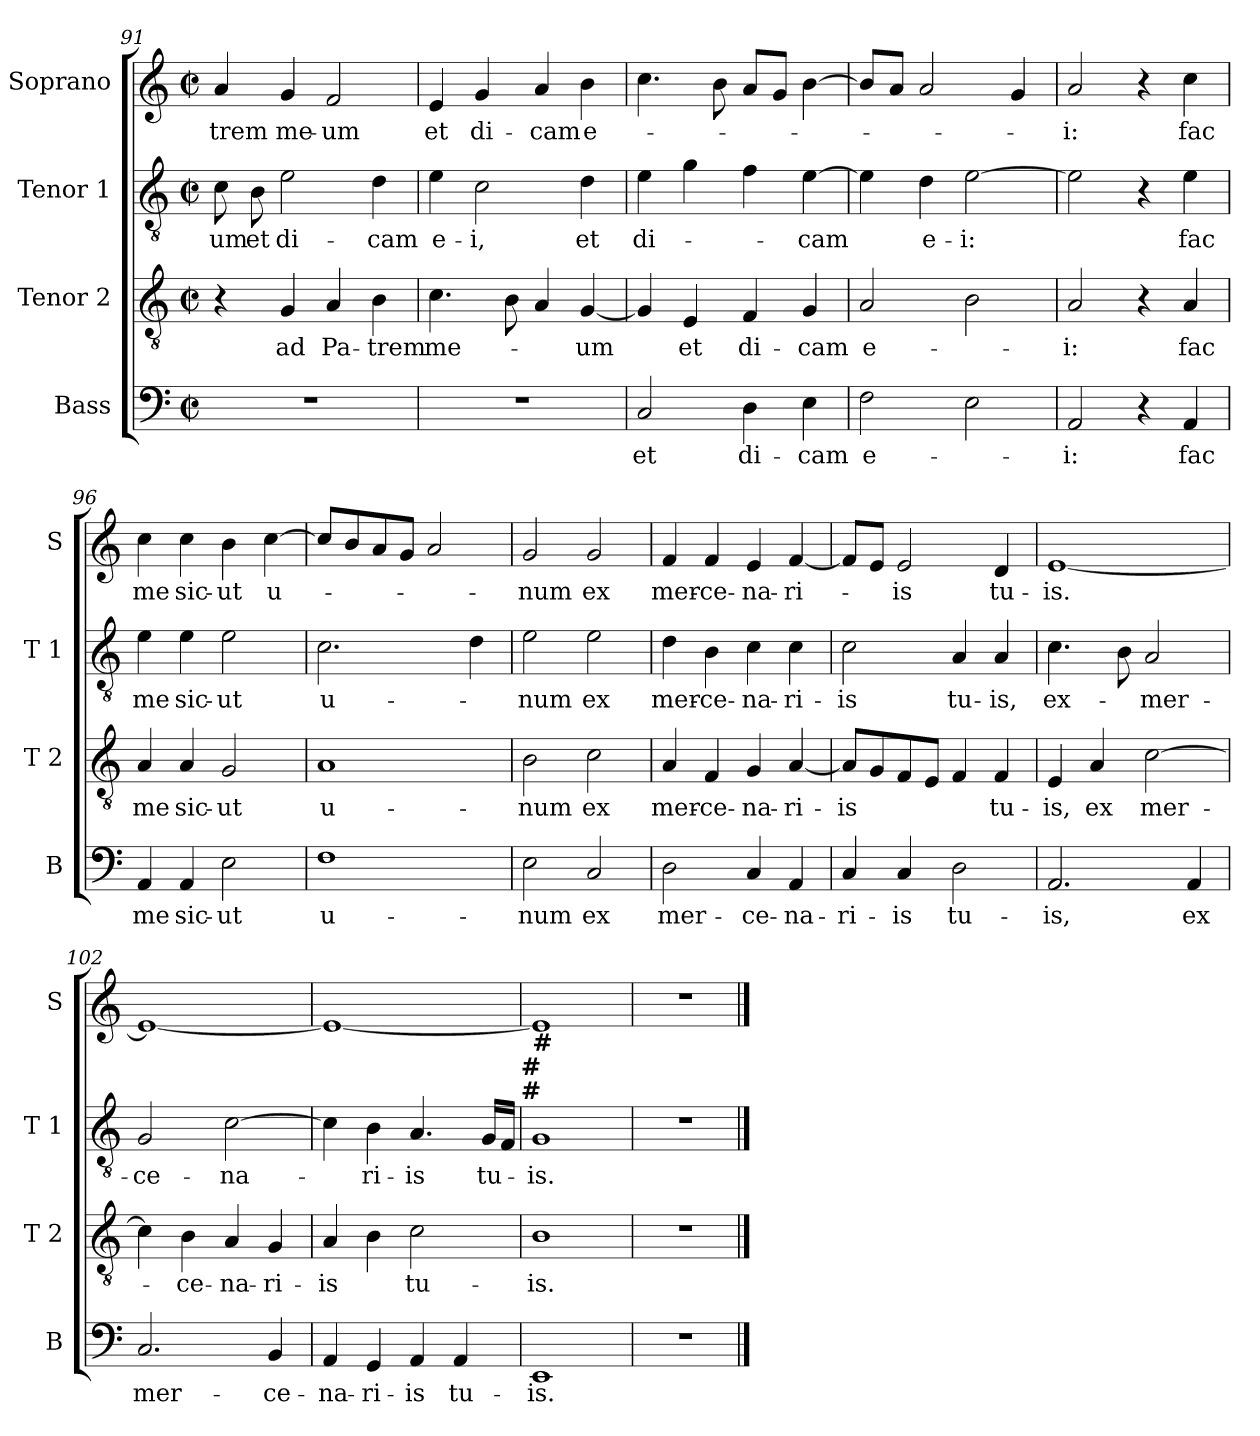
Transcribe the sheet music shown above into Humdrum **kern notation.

**kern	**text	**kern	**text	**kern	**text	**kern	**text
*part4	*part4	*part3	*part3	*part2	*part2	*part1	*part1
*staff4	*staff4	*staff3	*staff3	*staff2	*staff2	*staff1	*staff1
*I"Bass	*	*I"Tenor 2	*	*I"Tenor 1	*	*I"Soprano	*
*I'B	*	*I'T 2	*	*I'T 1	*	*I'S	*
*clefF4	*	*clefGv2	*	*clefGv2	*	*clefG2	*
*k[]	*	*k[]	*	*k[]	*	*k[]	*
*C:	*	*C:	*	*C:	*	*C:	*
*M2/2	*	*M2/2	*	*M2/2	*	*M2/2	*
*met(c|)	*	*met(c|)	*	*met(c|)	*	*met(c|)	*
=91	=91	=91	=91	=91	=91	=91	=91
1r	.	4r	.	8c\	-um	4a/	-trem
.	.	.	.	8B\	et	.	.
.	.	4G/	ad	2e\	di-	4g/	me-
.	.	4A/	Pa-	.	.	2f/	-um
.	.	4B\	-trem	4d\	-cam	.	.
=92	=92	=92	=92	=92	=92	=92	=92
1r	.	4.c\	me-	4e\	e-	4e/	et
.	.	.	.	2c\	-i,	4g/	di-
.	.	8B\	.	.	.	.	.
.	.	4A/	.	.	.	4a/	-cam
.	.	[4G/	-um	4d\	et	4b\	e-
!!LO:LB:g=z
=93	=93	=93	=93	=93	=93	=93	=93
2C/	et	4G/]	.	4e\	di-	4.cc\	.
.	.	4E/	et	4g\	.	.	.
.	.	.	.	.	.	8b\	.
4D\	di-	4F/	di-	4f\	.	8a/L	.
.	.	.	.	.	.	8g/J	.
4E\	-cam	4G/	-cam	[4e\	-cam	[4b\	.
=94	=94	=94	=94	=94	=94	=94	=94
2F\	e-	2A/	e-	4e\]	.	8b/L]	.
.	.	.	.	.	.	8a/J	.
.	.	.	.	4d\	e-	2a/	.
2E\	.	2B\	.	[2e\	-i:	.	.
.	.	.	.	.	.	4g/	.
=95	=95	=95	=95	=95	=95	=95	=95
2AA/	-i:	2A/	-i:	2e\]	.	2a/	-i:
4r	.	4r	.	4r	.	4r	.
4AA/	fac	4A/	fac	4e\	fac	4cc\	fac
=96	=96	=96	=96	=96	=96	=96	=96
4AA/	me	4A/	me	4e\	me	4cc\	me
4AA/	sic-	4A/	sic-	4e\	sic-	4cc\	sic-
2E\	-ut	2G/	-ut	2e\	-ut	4b\	-ut
.	.	.	.	.	.	[4cc\	u-
=97	=97	=97	=97	=97	=97	=97	=97
1F	u-	1A	u-	2.c\	u-	8cc/L]	.
.	.	.	.	.	.	8b/	.
.	.	.	.	.	.	8a/	.
.	.	.	.	.	.	8g/J	.
.	.	.	.	.	.	2a/	.
.	.	.	.	4d\	.	.	.
=98	=98	=98	=98	=98	=98	=98	=98
2E\	-num	2B\	-num	2e\	-num	2g/	-num
2C/	ex	2c\	ex	2e\	ex	2g/	ex
!!LO:LB:g=z
=99	=99	=99	=99	=99	=99	=99	=99
2D\	mer-	4A/	mer-	4d\	mer-	4f/	mer-
.	.	4F/	-ce-	4B\	-ce-	4f/	-ce-
4C/	-ce-	4G/	-na-	4c\	-na-	4e/	-na-
4AA/	-na-	[4A/	-ri-	4c\	-ri-	[4f/	-ri-
=100	=100	=100	=100	=100	=100	=100	=100
4C/	-ri-	8A/L]	-is	2c\	-is	8f/L]	.
.	.	8G/	.	.	.	8e/J	.
4C/	-is	8F/	.	.	.	2e/	-is
.	.	8E/J	.	.	.	.	.
2D\	tu-	4F/	.	4A/	tu-	.	.
.	.	4F/	tu-	4A/	-is,	4d/	tu-
=101	=101	=101	=101	=101	=101	=101	=101
2.AA/	-is,	4E/	-is,	4.c\	ex-	[1e	-is.
.	.	4A/	ex	.	.	.	.
.	.	.	.	8B\	.	.	.
.	.	[2c\	mer-	2A/	-mer-	.	.
4AA/	ex	.	.	.	.	.	.
=102	=102	=102	=102	=102	=102	=102	=102
2.C/	mer-	4c\]	.	2G/	-ce-	1e_	.
.	.	4B\	-ce-	.	.	.	.
.	.	4A/	-na-	[2c\	-na-	.	.
4BB/	-ce-	4G/	-ri-	.	.	.	.
=103	=103	=103	=103	=103	=103	=103	=103
4AA/	-na-	4A/	-is	4c\]	.	1e_	.
4GG/	-ri-	4B\	.	4B\	-ri-	.	.
4AA/	-is	2c\	tu-	4.A/	-is	.	.
4AA/	tu-	.	.	.	.	.	.
.	.	.	.	16G/LL	tu-	.	.
.	.	.	.	16F/JJ	.	.	.
!	!	!	!	!LO:TX:a:B:t=#	!	!	!
!	!	!	!	!LO:TX:a:B:t=#	!	!	!
=104	=104	=104	=104	=104	=104	=104	=104
!	!	!	!	!LO:TX:a:B:t=#	!	!	!
1EE	-is.	1B	-is.	1G	-is.	1e]	.
!!LO:PB:g=z
=105	=105	=105	=105	=105	=105	=105	=105
1r	.	1r	.	1r	.	1r	.
==	==	==	==	==	==	==	==
*-	*-	*-	*-	*-	*-	*-	*-
